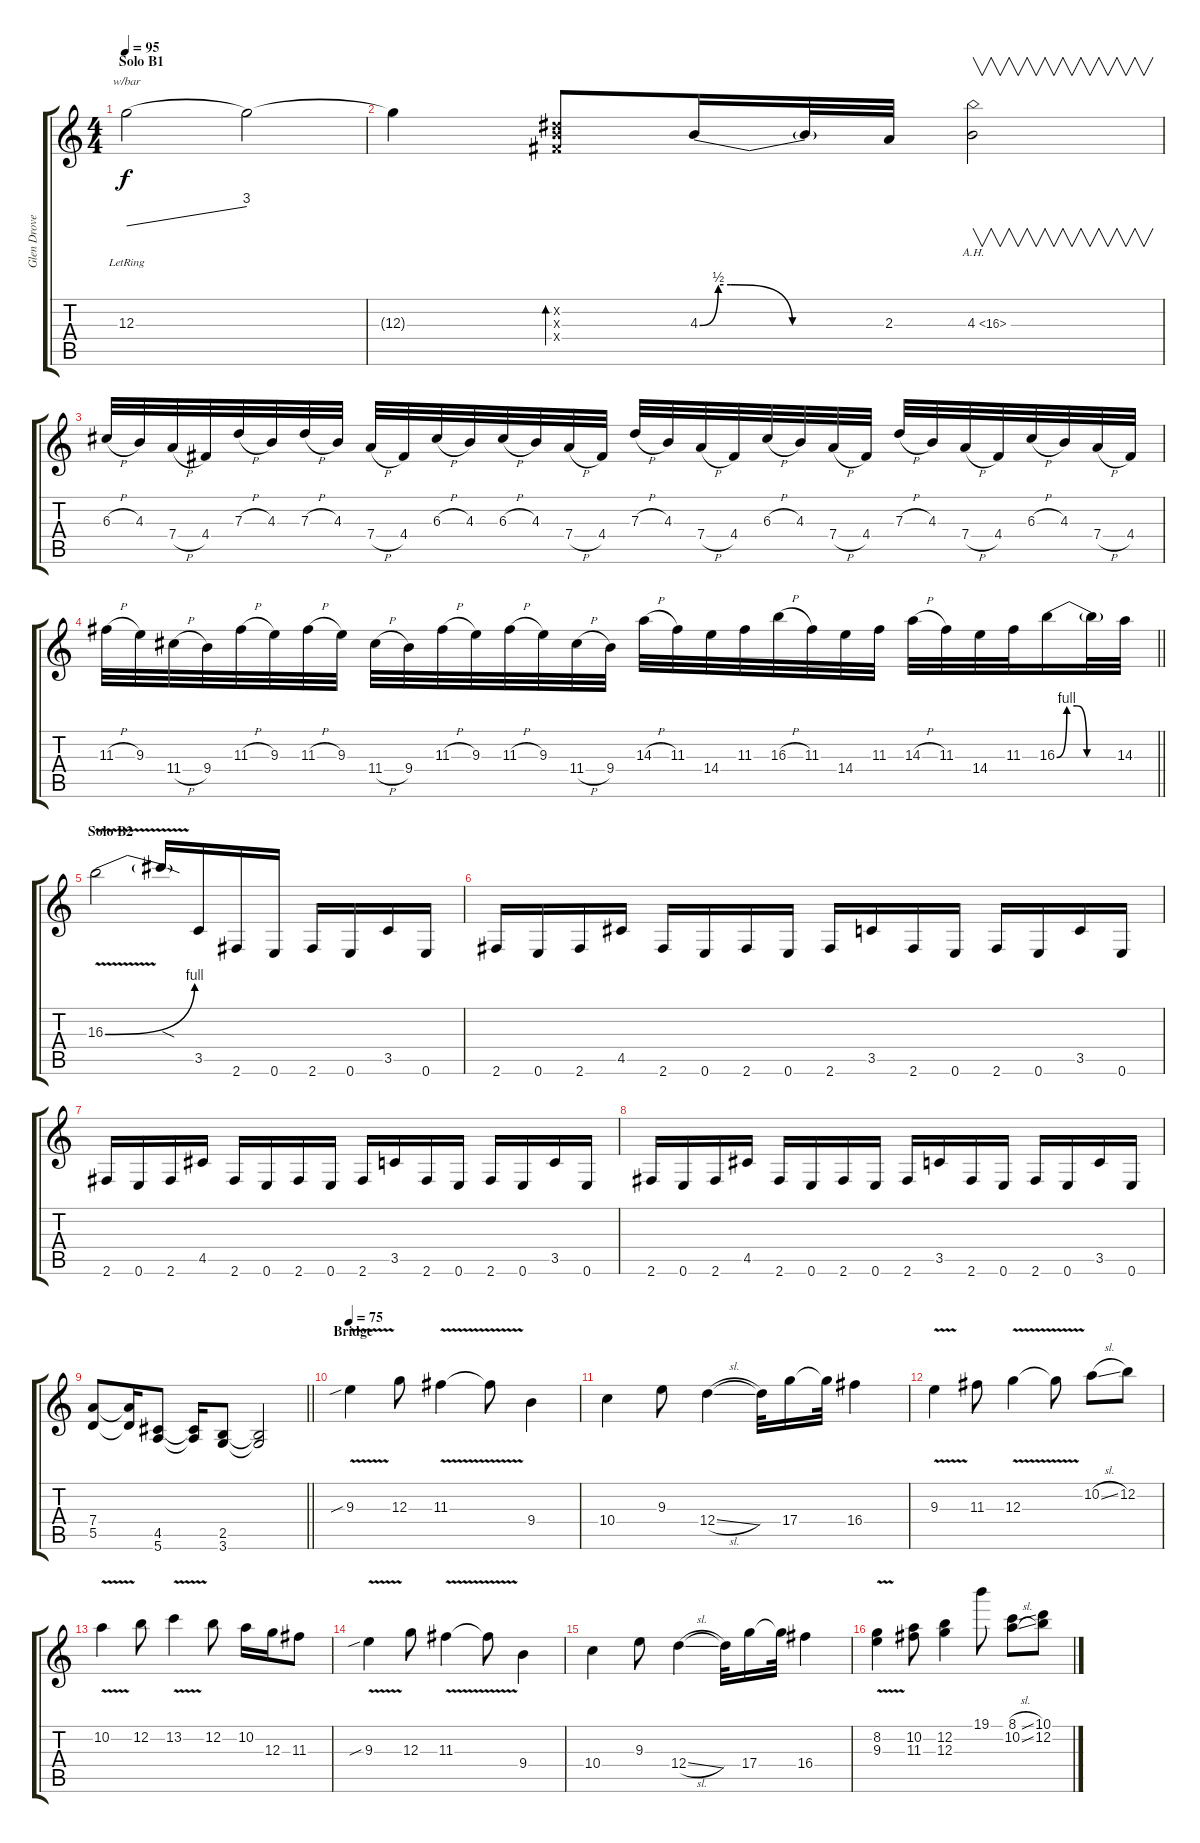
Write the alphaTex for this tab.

\track ("Glen Drover" "Glen Drove") {instrument distortionguitar}
\staff {score tabs}
\tuning (E4 B3 G3 D3 A2 E2) {hide}
\ts (4 4)
\section ("" "Solo B1")
\tempo 95
\clef g2
\ks c
12.3{lr}.2{tbe (dive default 0 0 60 12) dy f} 12.3{t}.2 |
12.3{t}.4 (4.2{x} 4.3{x} 4.4{x}).8{bd 60} 4.3{be (custom 0 0 6 2 10 2 30 0 60 0)}.16 4.3{t}.32 2.3.32 4.3{ah 12}.2{v} |
6.3{h}.32 4.3.32 7.4{h}.32 4.4.32 7.3{h}.32 4.3.32 7.3{h}.32 4.3.32 7.4{h}.32 4.4.32 6.3{h}.32 4.3.32 6.3{h}.32 4.3.32 7.4{h}.32 4.4.32 7.3{h}.32 4.3.32 7.4{h}.32 4.4.32 6.3{h}.32 4.3.32 7.4{h}.32 4.4.32 7.3{h}.32 4.3.32 7.4{h}.32 4.4.32 6.3{h}.32 4.3.32 7.4{h}.32 4.4.32 |
\barLineRight lightlight
11.3{h}.32 9.3.32 11.4{h}.32 9.4.32 11.3{h}.32 9.3.32 11.3{h}.32 9.3.32 11.4{h}.32 9.4.32 11.3{h}.32 9.3.32 11.3{h}.32 9.3.32 11.4{h}.32 9.4.32 14.3{h}.32 11.3.32 14.4.32 11.3.32 16.3{h}.32 11.3.32 14.4.32 11.3.32 14.3{h}.32 11.3.32 14.4.32 11.3.32 16.3{be (custom 0 0 10 4 20 4 30 0 60 0)}.16 16.3{t}.32 14.3.32 |
\section ("" "Solo B2")
16.3{be (bend 0 0 60 4) v}.2 16.3{sod t}.16 3.5.16 2.6.16 0.6.16 2.6.16 0.6.16 3.5.16 0.6.16 |
2.6.16 0.6.16 2.6.16 4.5.16 2.6.16 0.6.16 2.6.16 0.6.16 2.6.16 3.5.16 2.6.16 0.6.16 2.6.16 0.6.16 3.5.16 0.6.16 |
2.6.16 0.6.16 2.6.16 4.5.16 2.6.16 0.6.16 2.6.16 0.6.16 2.6.16 3.5.16 2.6.16 0.6.16 2.6.16 0.6.16 3.5.16 0.6.16 |
2.6.16 0.6.16 2.6.16 4.5.16 2.6.16 0.6.16 2.6.16 0.6.16 2.6.16 3.5.16 2.6.16 0.6.16 2.6.16 0.6.16 3.5.16 0.6.16 |
\barLineRight lightlight
(7.4 5.5).8 (7.4{t} 5.5{t}).16 (4.5 5.6).8 (4.5{t} 5.6{t}).16 (2.5 3.6).8 (2.5{t} 3.6{t}).2 |
\section ("" "Bridge")
\tempo 75
9.3{v sib}.4 12.3.8 11.3{v}.4 11.3{t}.8 9.4.4 |
10.4.4 9.3.8 12.4{sl}.4 12.4{t}.32 17.4.16 17.4{t}.32 16.4.4 |
9.3{v}.4 11.3.8 12.3{v}.4 12.3{t}.8 10.2{sl}.8 12.2.8 |
10.2{v}.4 12.2.8 13.2{v}.4 12.2.8 10.2.16 12.3.16 11.3.8 |
9.3{v sib}.4 12.3.8 11.3{v}.4 11.3{t}.8 9.4.4 |
10.4.4 9.3.8 12.4{sl}.4 12.4{t}.32 17.4.16 17.4{t}.32 16.4.4 |
(8.2{v} 9.3).4 (10.2 11.3).8 (12.2 12.3).4 19.1.8 (8.1{sl} 10.2{sl}).8 (10.1 12.2).8
